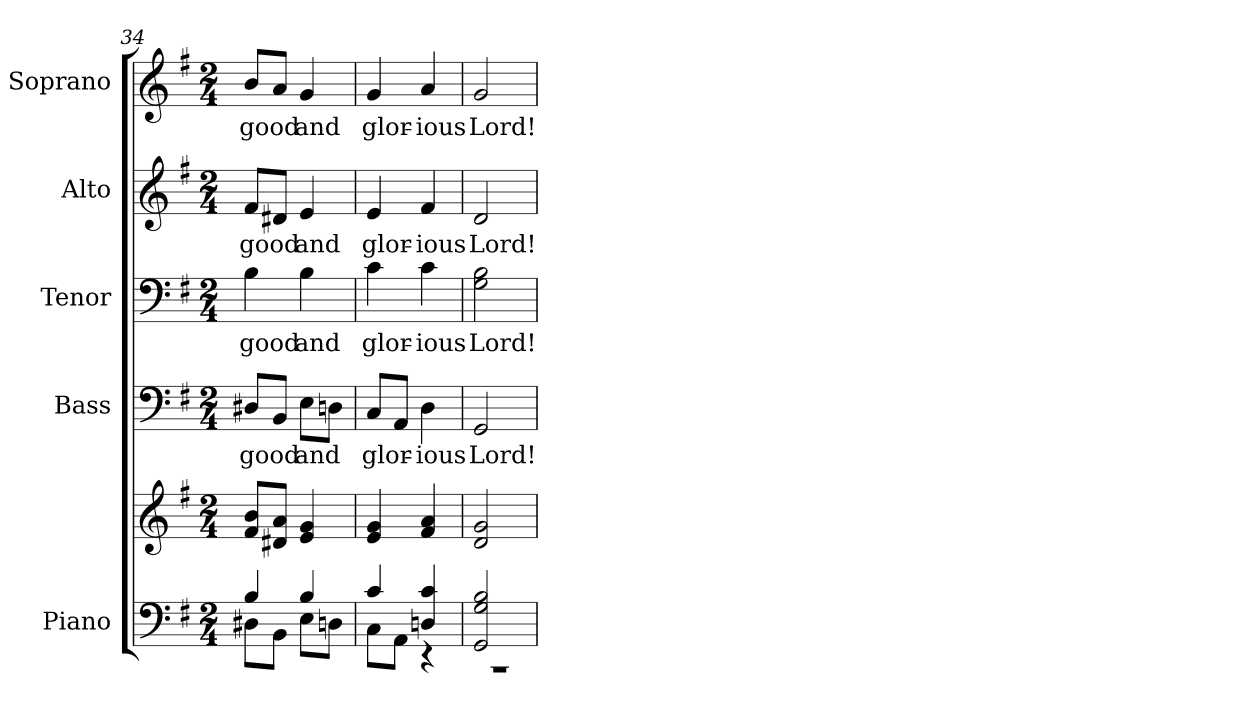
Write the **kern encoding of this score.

**kern	**kern	**kern	**text	**kern	**text	**kern	**text	**kern	**text
*part5	*part5	*part4	*part4	*part3	*part3	*part2	*part2	*part1	*part1
*staff6	*staff5	*staff4	*staff4	*staff3	*staff3	*staff2	*staff2	*staff1	*staff1
*I"Piano	*	*I"Bass	*	*I"Tenor	*	*I"Alto	*	*I"Soprano	*
*I'Pno.	*	*I'B.	*	*I'T.	*	*I'A.	*	*I'S.	*
*clefF4	*clefG2	*clefF4	*	*clefF4	*	*clefG2	*	*clefG2	*
*k[f#]	*k[f#]	*k[f#]	*	*k[f#]	*	*k[f#]	*	*k[f#]	*
*G:	*G:	*G:	*	*G:	*	*G:	*	*G:	*
*M2/4	*M2/4	*M2/4	*	*M2/4	*	*M2/4	*	*M2/4	*
=34	=34	=34	=34	=34	=34	=34	=34	=34	=34
*^	*	*	*	*	*	*	*	*	*
!	!	!	!	!LO:LY:b:color=#000000	!	!	!	!	!	!
!	!	!	!	!	!	!LO:LY:b:color=#000000	!	!	!	!
!	!	!	!	!	!	!	!	!LO:LY:b:color=#000000	!	!
!	!	!	!	!	!	!	!	!	!	!LO:LY:b:color=#000000
4Bi/	8D#Xi\L	8f#i/ 8biL	8D#Xi/L	good	4Bi\	good	8f#i/L	good	8bi/L	good
.	8BBi\J	8d#Xi/ 8aiJ	8BBi/J	.	.	.	8d#Xi/J	.	8ai/J	.
!	!	!	!	!LO:LY:b:color=#000000	!	!	!	!	!	!
!	!	!	!	!	!	!LO:LY:b:color=#000000	!	!	!	!
!	!	!	!	!	!	!	!	!LO:LY:b:color=#000000	!	!
!	!	!	!	!	!	!	!	!	!	!LO:LY:b:color=#000000
4Bi/	8Ei\L	4ei/ 4gi	8Ei\L	and	4Bi\	and	4ei/	and	4gi/	and
.	8Dni\J	.	8Dni\J	.	.	.	.	.	.	.
=35	=35	=35	=35	=35	=35	=35	=35	=35	=35	=35
!	!	!	!	!LO:LY:b:color=#000000	!	!	!	!	!	!
!	!	!	!	!	!	!LO:LY:b:color=#000000	!	!	!	!
!	!	!	!	!	!	!	!	!LO:LY:b:color=#000000	!	!
!	!	!	!	!	!	!	!	!	!	!LO:LY:b:color=#000000
4ci/	8Ci\L	4ei/ 4gi	8Ci/L	glor-	4ci\	glor-	4ei/	glor-	4gi/	glor-
.	8AAi\J	.	8AAi/J	.	.	.	.	.	.	.
!	!	!	!	!LO:LY:b:color=#000000	!	!	!	!	!	!
!	!	!	!	!	!	!LO:LY:b:color=#000000	!	!	!	!
!	!	!	!	!	!	!	!	!LO:LY:b:color=#000000	!	!
!	!	!	!	!	!	!	!	!	!	!LO:LY:b:color=#000000
4Dni/ 4ci	4r	4f#i/ 4ai	4Di\	-ious	4ci\	ious	4f#i/	ious	4ai/	ious
=36	=36	=36	=36	=36	=36	=36	=36	=36	=36	=36
!	!	!	!	!LO:LY:b:color=#000000	!	!	!	!	!	!
!	!	!	!	!	!	!LO:LY:b:color=#000000	!	!	!	!
!	!	!	!	!	!	!	!	!LO:LY:b:color=#000000	!	!
!	!	!	!	!	!	!	!	!	!	!LO:LY:b:color=#000000
2GGi/ 2Gi 2Bi	2r	2di/ 2gi	2GGi/	Lord!	2Gi\ 2Bi	Lord!	2di/	Lord!	2gi/	Lord!
*v	*v	*	*	*	*	*	*	*	*	*
=	=	=	=	=	=	=	=	=	=
*-	*-	*-	*-	*-	*-	*-	*-	*-	*-
